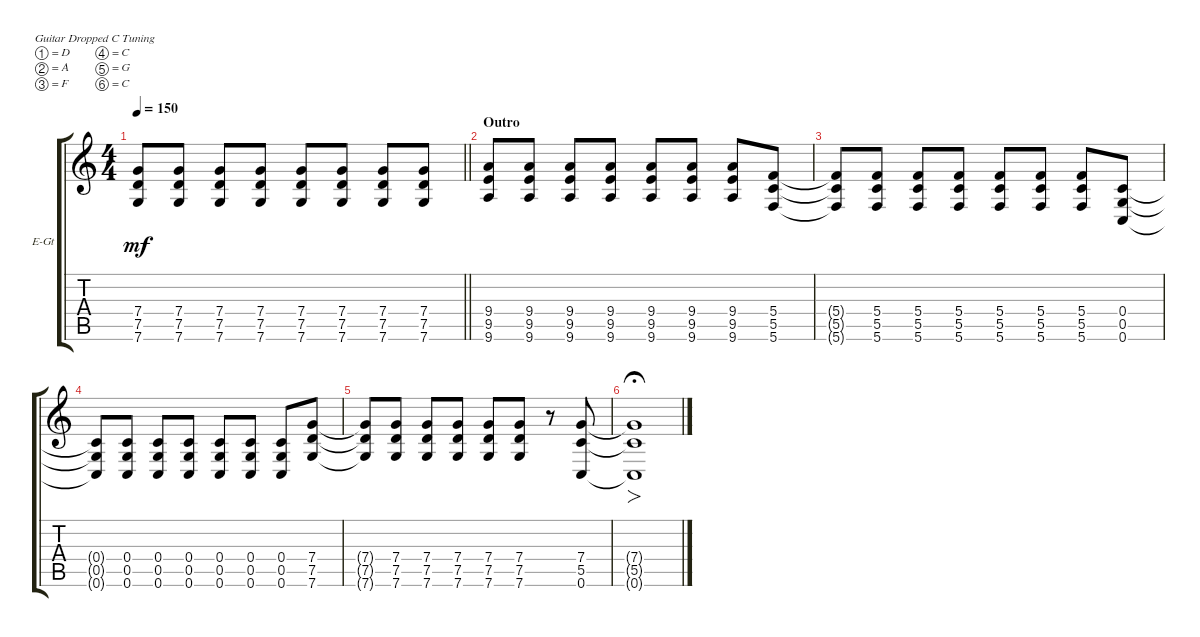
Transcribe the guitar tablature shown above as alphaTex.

\defaultSystemsLayout 4
\bracketExtendMode groupsimilarinstruments
\firstSystemTrackNameOrientation horizontal
\otherSystemsTrackNameOrientation horizontal
\track ("Guitar 2" "E-Gt") {instrument overdrivenguitar}
\staff {score tabs}
\tuning (D4 A3 F3 C3 G2 C2)
\ts (4 4)
\tempo 150
\clef g2
\barLineRight lightlight
\ks c
(7.6{t} 7.5{t} 7.4{t}).8{dy mf} (7.6 7.5 7.4).8 (7.6 7.5 7.4).8 (7.6 7.5 7.4).8 (7.6 7.5 7.4).8 (7.6 7.5 7.4).8 (7.6 7.5 7.4).8 (7.6 7.5 7.4).8 |
\section ("" "Outro")
(9.4 9.5 9.6).8 (9.4 9.5 9.6).8 (9.4 9.5 9.6).8 (9.4 9.5 9.6).8 (9.4 9.5 9.6).8 (9.4 9.5 9.6).8 (9.4 9.6 9.5).8 (5.6 5.5 5.4).8 |
(5.6{t} 5.5{t} 5.4{t}).8 (5.6 5.5 5.4).8 (5.6 5.5 5.4).8 (5.6 5.5 5.4).8 (5.6 5.5 5.4).8 (5.6 5.5 5.4).8 (5.6 5.5 5.4).8 (0.6 0.5 0.4).8 |
(0.6{t} 0.5{t} 0.4{t}).8 (0.6 0.5 0.4).8 (0.6 0.5 0.4).8 (0.6 0.5 0.4).8 (0.6 0.5 0.4).8 (0.6 0.5 0.4).8 (0.6 0.5 0.4).8 (7.6 7.5 7.4).8 |
(7.6{t} 7.5{t} 7.4{t}).8 (7.6 7.5 7.4).8 (7.6 7.5 7.4).8 (7.6 7.5 7.4).8 (7.6 7.5 7.4).8 (7.6 7.5 7.4).8 r.8 (0.6 5.5 7.4).8 |
(0.6{t} 5.5{t} 7.4{t}).1{fo fermata (medium 1)}
